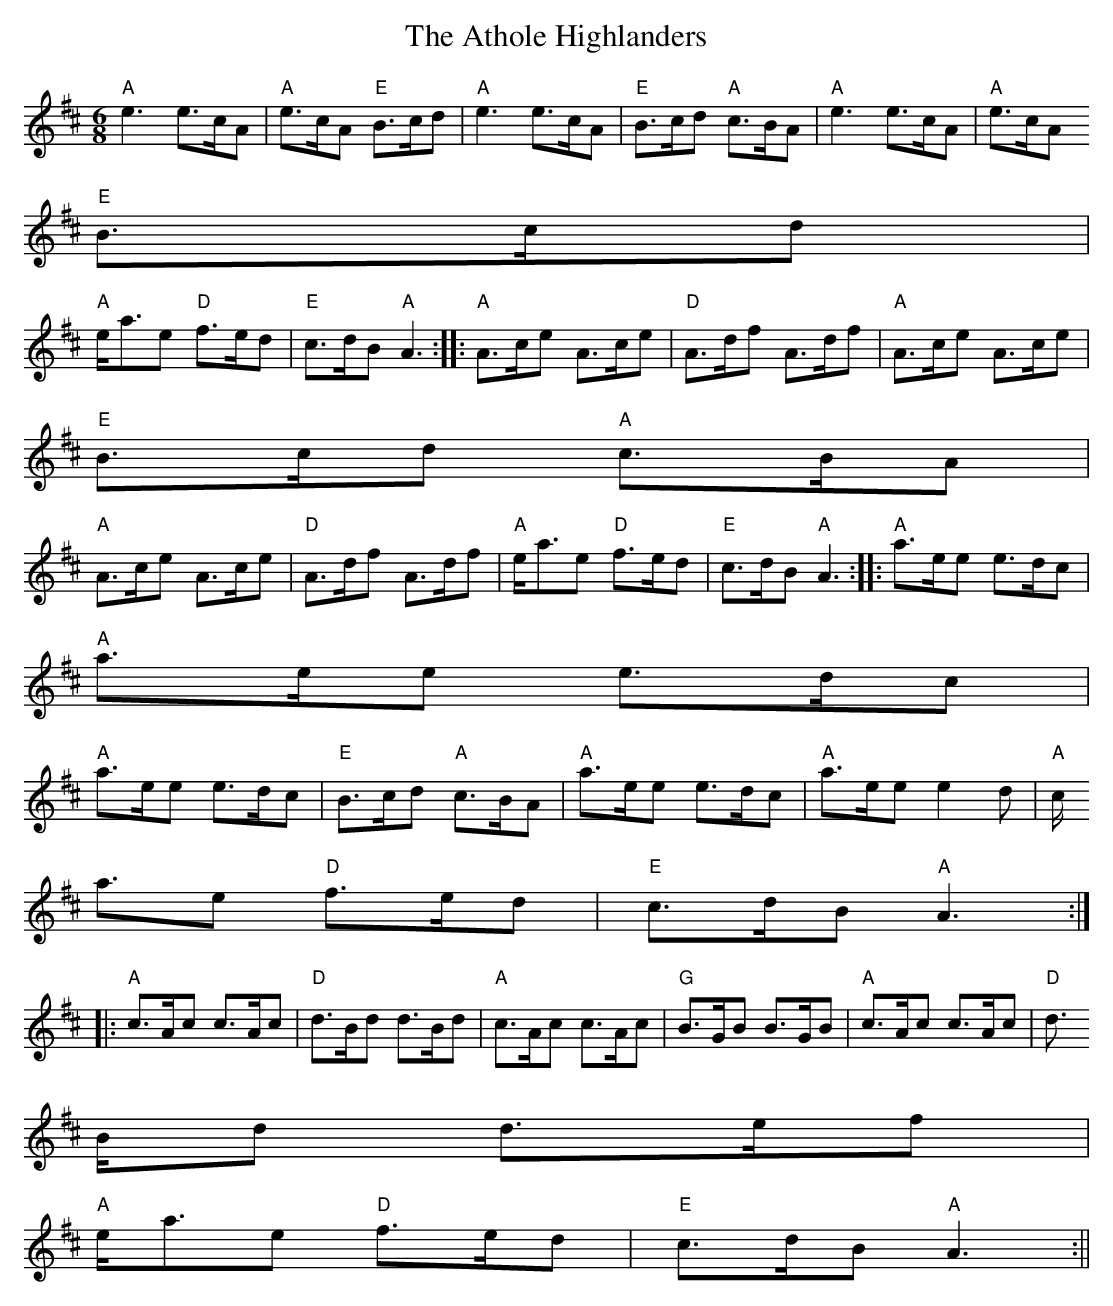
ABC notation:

X:1
T:Athole Highlanders, The
M:6/8
L:1/8
K:Amix
"A"e3 e>cA|"A"e>cA "E"B>cd|"A"e3 e>cA|"E"B>cd "A"c>BA|"A"e3 e>cA|"A"e>cA
"E"B>cd|
"A"e<ae "D"f>ed|"E"c>dB "A"A3:||:"A"A>ce A>ce|"D"A>df A>df|"A"A>ce A>ce|
"E"B>cd "A"c>BA|
"A"A>ce A>ce|"D"A>df A>df|"A"e<ae "D"f>ed|"E"c>dB "A"A3:||:"A"a>ee e>dc|
"A"a>ee e>dc|
"A"a>ee e>dc|"E"B>cd "A"c>BA|"A"a>ee e>dc|"A"a>ee e2 d|"A"c
<ae "D"f>ed|"E"c>dB "A"A3:|
|:"A"c>Ac c>Ac|"D"d>Bd d>Bd|"A"c>Ac c>Ac|"G"B>GB B>GB|"A"c>Ac c>Ac|"D"d>
Bd d>ef|
"A"e<ae "D"f>ed|"E"c>dB "A"A3:||
